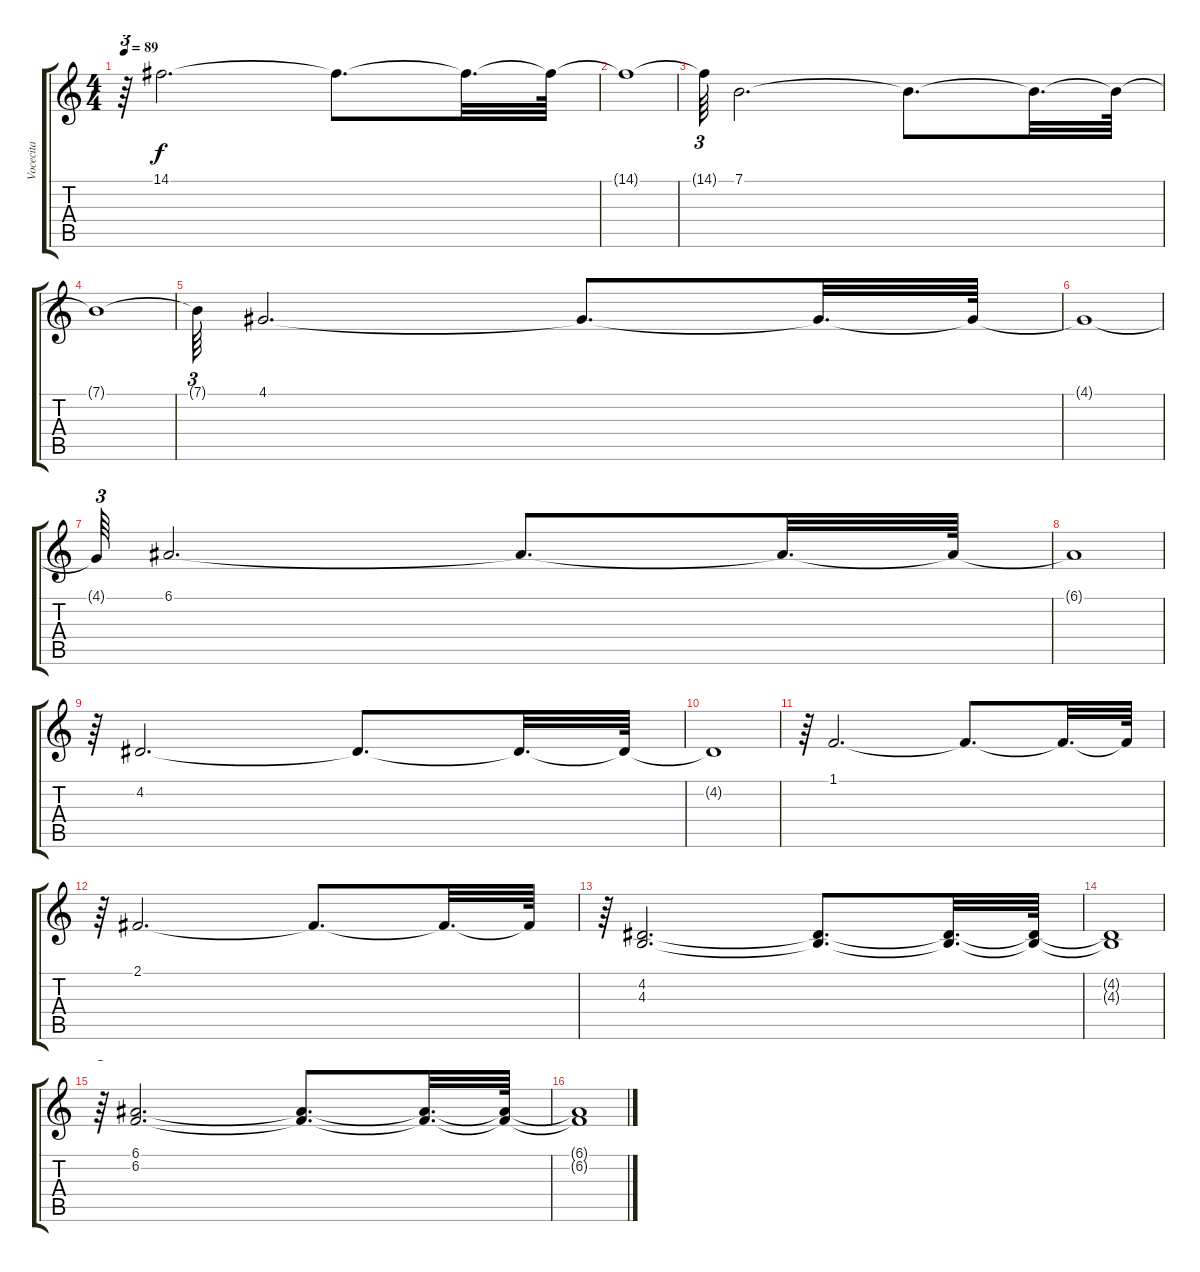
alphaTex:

\track ("Vocecita" "Vocecita") {instrument pad5bowed}
\staff {score tabs}
\tuning (E4 B3 G3 D3 A2 E2) {hide}
\ts (4 4)
\tempo 89
\clef g2
\ks c
r.64{tu (3 2) dy f} 14.1.2{d} 14.1{t}.8{d} 14.1{t}.32{d} 14.1{t}.64 |
14.1{t}.1 |
14.1{t}.64{tu (3 2)} 7.1.2{d} 7.1{t}.8{d} 7.1{t}.32{d} 7.1{t}.64 |
7.1{t}.1 |
7.1{t}.64{tu (3 2)} 4.1.2{d} 4.1{t}.8{d} 4.1{t}.32{d} 4.1{t}.64 |
4.1{t}.1 |
4.1{t}.64{tu (3 2)} 6.1.2{d} 6.1{t}.8{d} 6.1{t}.32{d} 6.1{t}.64 |
6.1{t}.1 |
r.64{tu (3 2)} 4.2.2{d} 4.2{t}.8{d} 4.2{t}.32{d} 4.2{t}.64 |
4.2{t}.1 |
r.64{tu (3 2)} 1.1.2{d} 1.1{t}.8{d} 1.1{t}.32{d} 1.1{t}.64 |
r.64{tu (3 2)} 2.1.2{d} 2.1{t}.8{d} 2.1{t}.32{d} 2.1{t}.64 |
r.64{tu (3 2)} (4.2 4.3).2{d} (4.2{t} 4.3{t}).8{d} (4.2{t} 4.3{t}).32{d} (4.2{t} 4.3{t}).64 |
(4.2{t} 4.3{t}).1 |
r.64{tu (3 2)} (6.1 6.2).2{d} (6.1{t} 6.2{t}).8{d} (6.1{t} 6.2{t}).32{d} (6.1{t} 6.2{t}).64 |
(6.1{t} 6.2{t}).1
